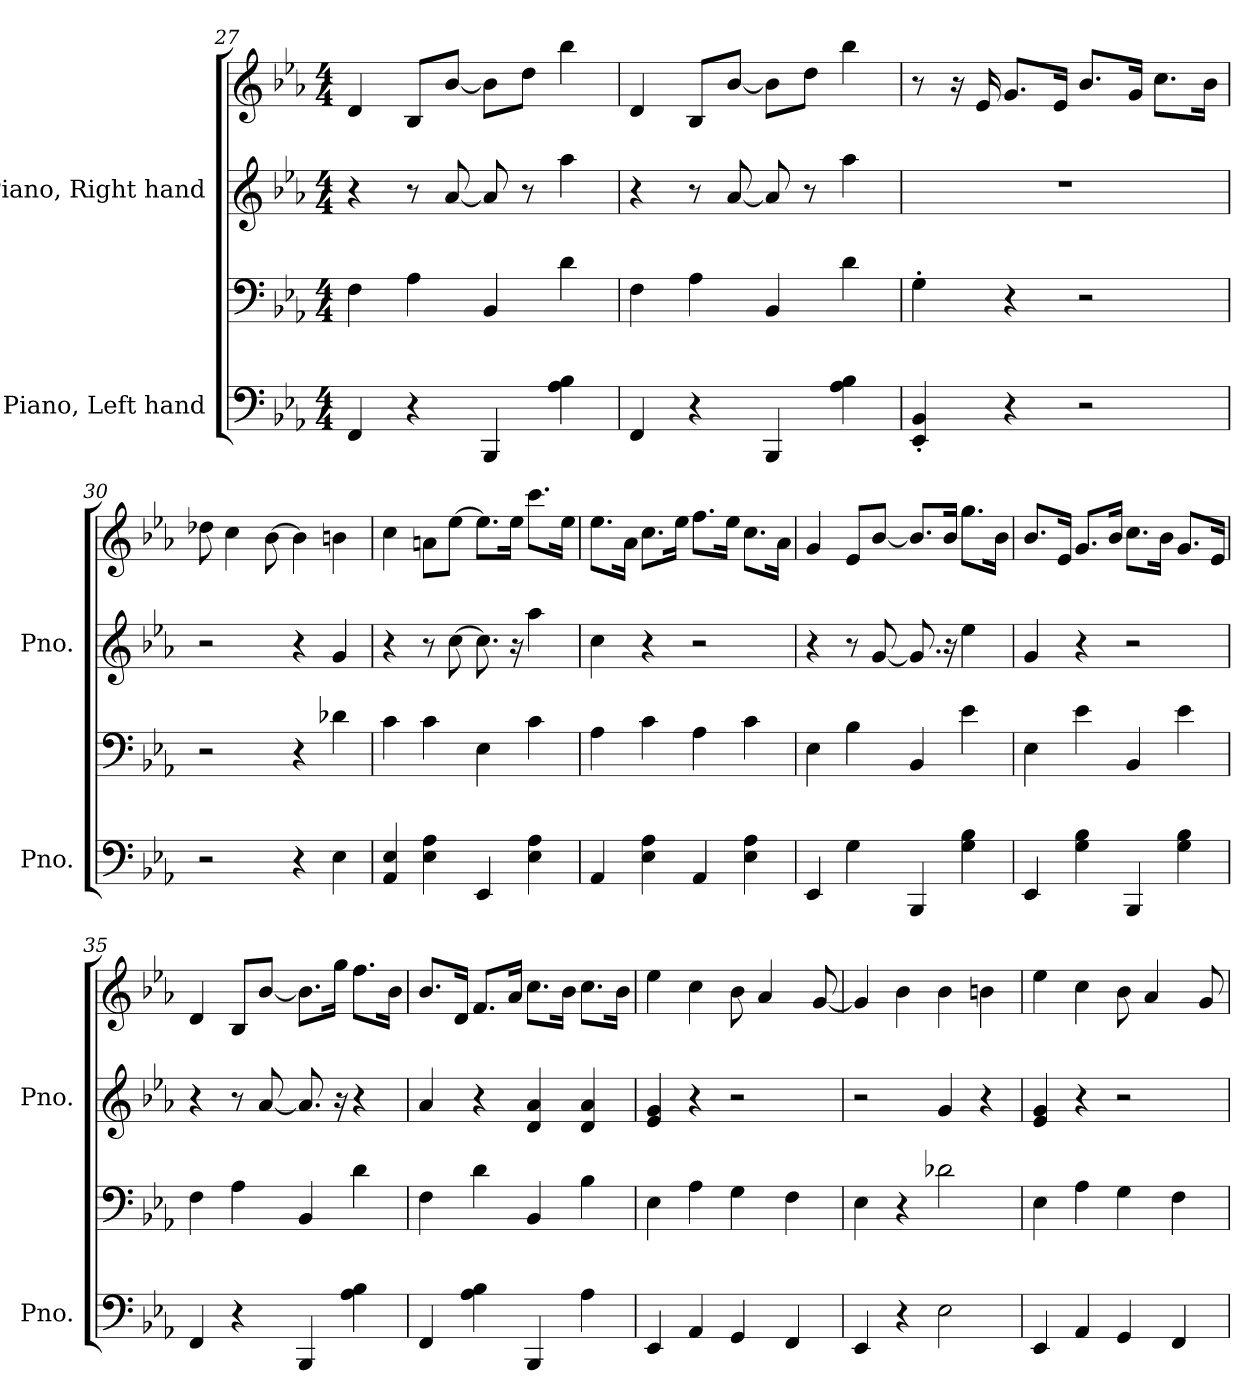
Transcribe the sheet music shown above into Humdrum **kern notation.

**kern	**kern	**kern	**kern
*part2	*part2	*part1	*part1
*staff4	*staff3	*staff2	*staff1
*I"Piano, Left hand	*	*I"Piano, Right hand	*
*I'Pno.	*	*I'Pno.	*
*clefF4	*clefF4	*clefG2	*clefG2
*k[b-e-a-]	*k[b-e-a-]	*k[b-e-a-]	*k[b-e-a-]
*M4/4	*M4/4	*M4/4	*M4/4
=27	=27	=27	=27
4FF/	4F\	4r	4d/
4r	4A-\	8r	8B-/L
.	.	[8a-/	[8b-/J
4BBB-/	4BB-/	8a-/]	8b-\L]
.	.	8r	8dd\J
4A-\ 4B-\	4d\	4aa-\	4bb-\
!!LO:LB:g=z
=28	=28	=28	=28
4FF/	4F\	4r	4d/
4r	4A-\	8r	8B-/L
.	.	[8a-/	[8b-/J
4BBB-/	4BB-/	8a-/]	8b-\L]
.	.	8r	8dd\J
4A-\ 4B-\	4d\	4aa-\	4bb-\
=29	=29	=29	=29
4EE-/' 4BB-/'	4G'\	1r	8r
.	.	.	16r
.	.	.	16e-/
4r	4r	.	8.g/L
.	.	.	16e-/Jk
2r	2r	.	8.b-/L
.	.	.	16g/Jk
.	.	.	8.cc\L
.	.	.	16b-\Jk
=30	=30	=30	=30
2r	2r	2r	8dd-X\
.	.	.	4cc\
.	.	.	[8b-\
4r	4r	4r	4b-\]
4E-\	4d-X\	4g/	4bn\
=31	=31	=31	=31
4AA-/ 4E-/	4c\	4r	4cc\
4E-\ 4A-\	4c\	8r	8an\L
.	.	[8cc\	[8ee-\J
4EE-/	4E-\	8.cc\]	8.ee-\L]
.	.	16r	16ee-\Jk
4E-\ 4A-\	4c\	4aa-\	8.ccc\L
.	.	.	16ee-\Jk
!!LO:LB:g=z
=32	=32	=32	=32
4AA-/	4A-\	4cc\	8.ee-\L
.	.	.	16a-\Jk
4E-\ 4A-\	4c\	4r	8.cc\L
.	.	.	16ee-\Jk
4AA-/	4A-\	2r	8.ff\L
.	.	.	16ee-\Jk
4E-\ 4A-\	4c\	.	8.cc\L
.	.	.	16a-\Jk
=33	=33	=33	=33
4EE-/	4E-\	4r	4g/
4G\	4B-\	8r	8e-/L
.	.	[8g/	[8b-/J
4BBB-/	4BB-/	8.g/]	8.b-/L]
.	.	16r	16b-/Jk
4G\ 4B-\	4e-\	4ee-\	8.gg\L
.	.	.	16b-\Jk
=34	=34	=34	=34
4EE-/	4E-\	4g/	8.b-/L
.	.	.	16e-/Jk
4G\ 4B-\	4e-\	4r	8.g/L
.	.	.	16b-/Jk
4BBB-/	4BB-/	2r	8.cc\L
.	.	.	16b-\Jk
4G\ 4B-\	4e-\	.	8.g/L
.	.	.	16e-/Jk
=35	=35	=35	=35
4FF/	4F\	4r	4d/
4r	4A-\	8r	8B-/L
.	.	[8a-/	[8b-/J
4BBB-/	4BB-/	8.a-/]	8.b-\L]
.	.	16r	16gg\Jk
4A-\ 4B-\	4d\	4r	8.ff\L
.	.	.	16b-\Jk
!!LO:PB:g=z
=36	=36	=36	=36
4FF/	4F\	4a-/	8.b-/L
.	.	.	16d/Jk
4A-\ 4B-\	4d\	4r	8.f/L
.	.	.	16a-/Jk
4BBB-/	4BB-/	4d/ 4a-/	8.cc\L
.	.	.	16b-\Jk
4A-\	4B-\	4d/ 4a-/	8.cc\L
.	.	.	16b-\Jk
=37	=37	=37	=37
4EE-/	4E-\	4e-/ 4g/	4ee-\
4AA-/	4A-\	4r	4cc\
4GG/	4G\	2r	8b-\
.	.	.	4a-/
4FF/	4F\	.	.
.	.	.	[8g/
=38	=38	=38	=38
4EE-/	4E-\	2r	4g/]
4r	4r	.	4b-\
2E-\	2d-X\	4g/	4b-\
.	.	4r	4bn\
=39	=39	=39	=39
4EE-/	4E-\	4e-/ 4g/	4ee-\
4AA-/	4A-\	4r	4cc\
4GG/	4G\	2r	8b-\
.	.	.	4a-/
4FF/	4F\	.	.
.	.	.	8g/
=	=	=	=
*-	*-	*-	*-
